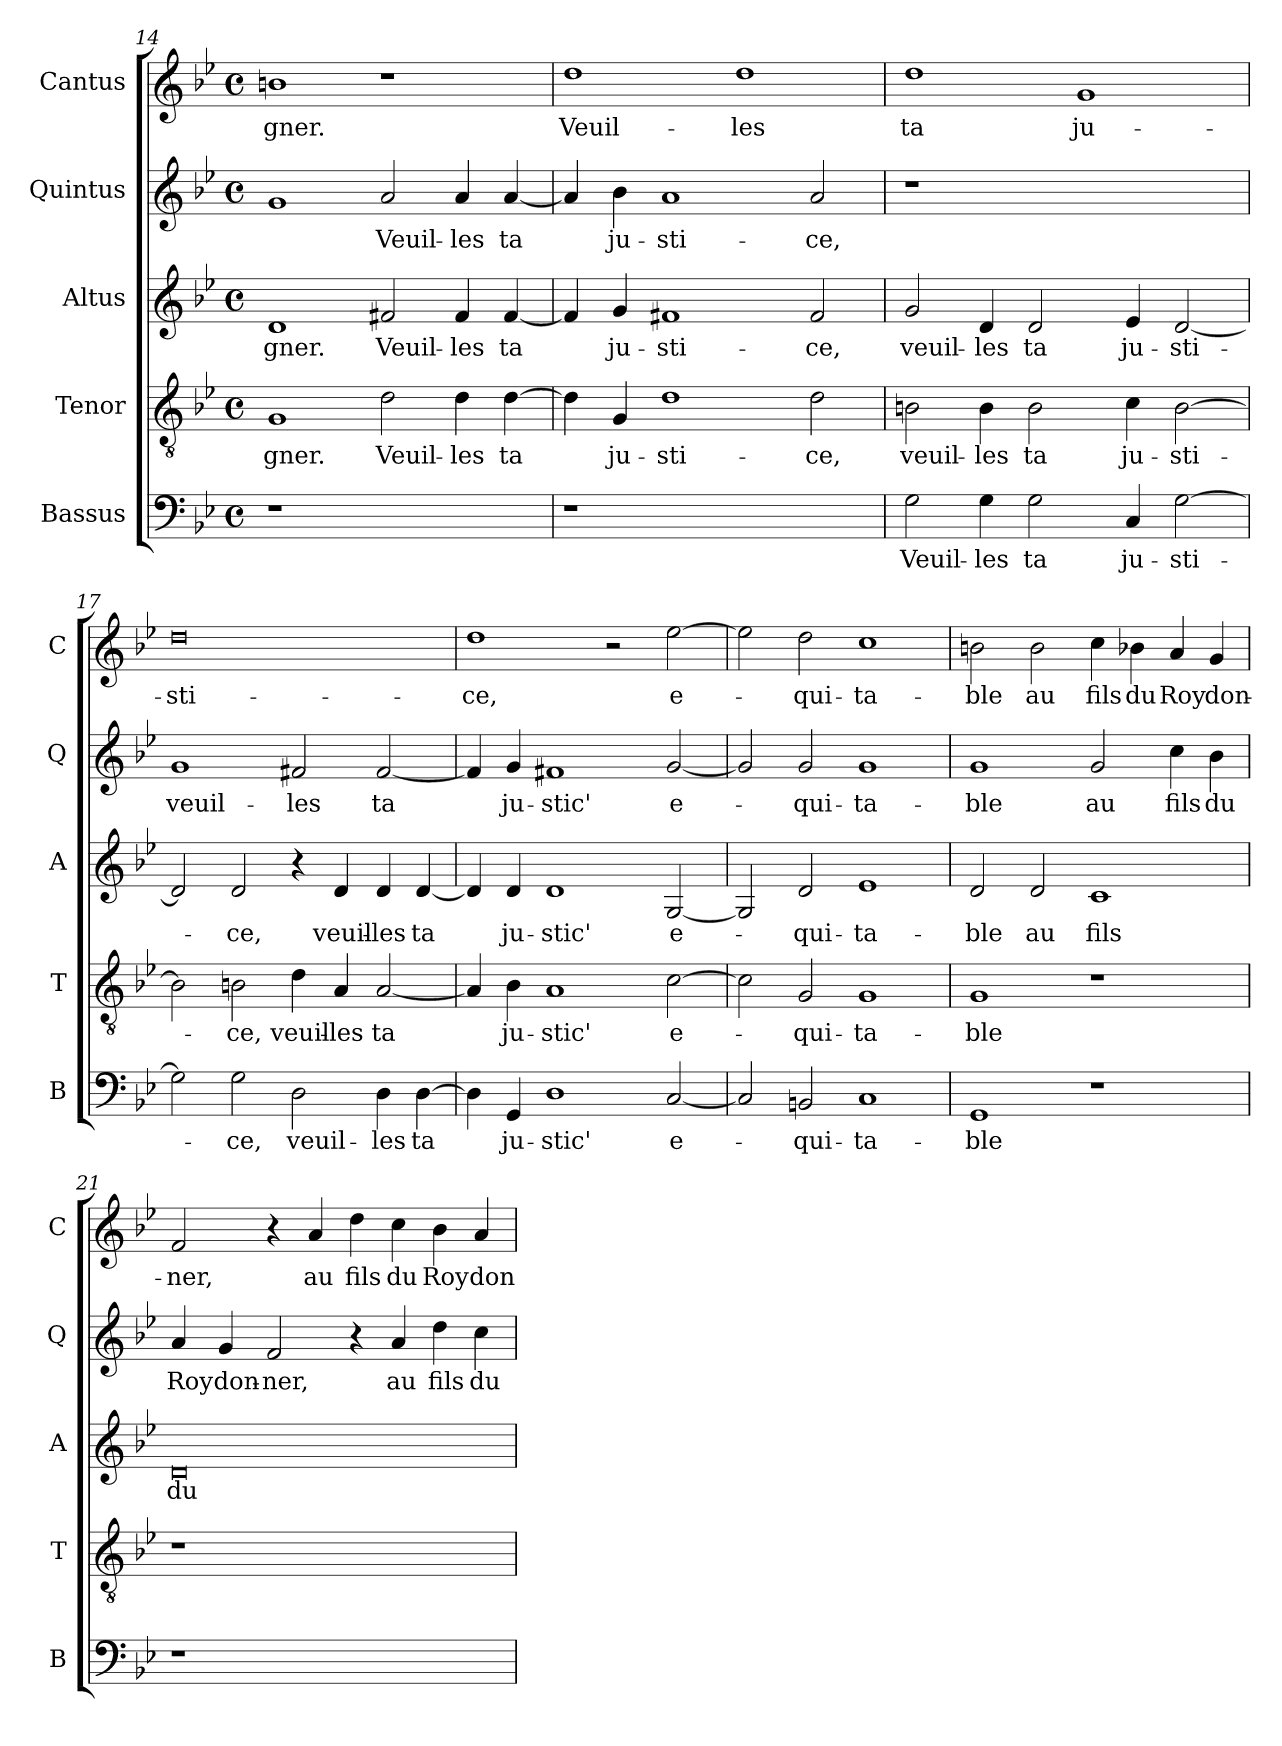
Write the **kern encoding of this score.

**kern	**text	**kern	**text	**kern	**text	**kern	**text	**kern	**text
*part5	*part5	*part4	*part4	*part3	*part3	*part2	*part2	*part1	*part1
*staff5	*staff5	*staff4	*staff4	*staff3	*staff3	*staff2	*staff2	*staff1	*staff1
*I"Bassus	*	*I"Tenor	*	*I"Altus	*	*I"Quintus	*	*I"Cantus	*
*I'B	*	*I'T	*	*I'A	*	*I'Q	*	*I'C	*
!!LO:LB:g=z
*clefF4	*	*clefGv2	*	*clefG2	*	*clefG2	*	*clefG2	*
*k[b-e-]	*	*k[b-e-]	*	*k[b-e-]	*	*k[b-e-]	*	*k[b-e-]	*
*B-:	*	*B-:	*	*B-:	*	*B-:	*	*B-:	*
*M4/4	*	*M4/4	*	*M4/4	*	*M4/4	*	*M4/4	*
*met(c)	*	*met(c)	*	*met(c)	*	*met(c)	*	*met(c)	*
=14	=14	=14	=14	=14	=14	=14	=14	=14	=14
!	!	!	!LO:LY:b	!	!LO:LY:b	!	!	!	!LO:LY:b
1r	.	1G	-gner.	1d	-gner.	1g	.	1bn	-gner.
!	!	!	!LO:LY:b	!	!LO:LY:b	!	!LO:LY:b	!	!
1ryy	.	2d\	Veuil-	2f#X/	Veuil-	2a/	Veuil-	1r	.
!	!	!	!LO:LY:b	!	!LO:LY:b	!	!LO:LY:b	!	!
.	.	4d\	-les	4f#/	-les	4a/	-les	.	.
!	!	!	!LO:LY:b	!	!LO:LY:b	!	!LO:LY:b	!	!
.	.	[4d\	ta	[4f#/	ta	[4a/	ta	.	.
=15	=15	=15	=15	=15	=15	=15	=15	=15	=15
!	!	!	!	!	!	!	!	!	!LO:LY:b
1r	.	4d\]	.	4f#/]	.	4a/]	.	1dd	Veuil-
!	!	!	!LO:LY:b	!	!LO:LY:b	!	!LO:LY:b	!	!
.	.	4G/	ju-	4g/	ju-	4b-\	ju-	.	.
!	!	!	!LO:LY:b	!	!LO:LY:b	!	!LO:LY:b	!	!
.	.	1d	-sti-	1f#X	-sti-	1a	-sti-	.	.
!	!	!	!	!	!	!	!	!	!LO:LY:b
1ryy	.	.	.	.	.	.	.	1dd	-les
!	!	!	!LO:LY:b	!	!LO:LY:b	!	!LO:LY:b	!	!
.	.	2d\	-ce,	2f#/	-ce,	2a/	-ce,	.	.
=16	=16	=16	=16	=16	=16	=16	=16	=16	=16
!	!LO:LY:b	!	!LO:LY:b	!	!LO:LY:b	!	!	!	!LO:LY:b
2G\	Veuil-	2Bn\	veuil-	2g/	veuil-	1r	.	1dd	ta
!	!LO:LY:b	!	!LO:LY:b	!	!LO:LY:b	!	!	!	!
4G\	-les	4B\	-les	4d/	-les	.	.	.	.
!	!LO:LY:b	!	!LO:LY:b	!	!LO:LY:b	!	!	!	!
2G\	ta	2B\	ta	2d/	ta	.	.	.	.
!	!	!	!	!	!	!	!	!	!LO:LY:b
.	.	.	.	.	.	1ryy	.	1g	ju-
!	!LO:LY:b	!	!LO:LY:b	!	!LO:LY:b	!	!	!	!
4C/	ju-	4c\	ju-	4e-/	ju-	.	.	.	.
!	!LO:LY:b	!	!LO:LY:b	!	!LO:LY:b	!	!	!	!
[2G\	-sti-	[2B\	-sti-	[2d/	-sti-	.	.	.	.
=17	=17	=17	=17	=17	=17	=17	=17	=17	=17
!	!	!	!	!	!	!	!LO:LY:b	!	!LO:LY:b
2G\]	.	2B\]	.	2d/]	.	1g	veuil-	0dd	-sti-
!	!LO:LY:b	!	!LO:LY:b	!	!LO:LY:b	!	!	!	!
2G\	-ce,	2Bn\	-ce,	2d/	-ce,	.	.	.	.
!	!LO:LY:b	!	!LO:LY:b	!	!	!	!LO:LY:b	!	!
2D\	veuil-	4d\	veuil-	4r	.	2f#X/	-les	.	.
!	!	!	!LO:LY:b	!	!LO:LY:b	!	!	!	!
.	.	4A/	-les	4d/	veuil-	.	.	.	.
!	!LO:LY:b	!	!LO:LY:b	!	!LO:LY:b	!	!LO:LY:b	!	!
4D\	-les	[2A/	ta	4d/	-les	[2f#/	ta	.	.
!	!LO:LY:b	!	!	!	!LO:LY:b	!	!	!	!
[4D\	ta	.	.	[4d/	ta	.	.	.	.
!!LO:PB:g=z
=18	=18	=18	=18	=18	=18	=18	=18	=18	=18
!	!	!	!	!	!	!	!	!	!LO:LY:b
4D\]	.	4A/]	.	4d/]	.	4f#/]	.	1dd	-ce,
!	!LO:LY:b	!	!LO:LY:b	!	!LO:LY:b	!	!LO:LY:b	!	!
4GG/	ju-	4B-i\	ju-	4d/	ju-	4g/	ju-	.	.
!	!LO:LY:b	!	!LO:LY:b	!	!LO:LY:b	!	!LO:LY:b	!	!
1D	-stic'	1A	-stic'	1d	-stic'	1f#X	-stic'	.	.
.	.	.	.	.	.	.	.	2r	.
!	!LO:LY:b	!	!LO:LY:b	!	!LO:LY:b	!	!LO:LY:b	!	!LO:LY:b
[2C/	e-	[2c\	e-	[2G/	e-	[2g/	e-	[2ee-\	e-
=19	=19	=19	=19	=19	=19	=19	=19	=19	=19
2C/]	.	2c\]	.	2G/]	.	2g/]	.	2ee-\]	.
!	!LO:LY:b	!	!LO:LY:b	!	!LO:LY:b	!	!LO:LY:b	!	!LO:LY:b
2BBn/	-qui-	2G/	-qui-	2d/	-qui-	2g/	-qui-	2dd\	-qui-
!	!LO:LY:b	!	!LO:LY:b	!	!LO:LY:b	!	!LO:LY:b	!	!LO:LY:b
1C	-ta-	1G	-ta-	1e-	-ta-	1g	-ta-	1cc	-ta-
=20	=20	=20	=20	=20	=20	=20	=20	=20	=20
!	!LO:LY:b	!	!LO:LY:b	!	!LO:LY:b	!	!LO:LY:b	!	!LO:LY:b
1GG	-ble	1G	-ble	2d/	-ble	1g	-ble	2bn\	-ble
!	!	!	!	!	!LO:LY:b	!	!	!	!LO:LY:b
.	.	.	.	2d/	au	.	.	2b\	au
!	!	!	!	!	!LO:LY:b	!	!LO:LY:b	!	!LO:LY:b
1r	.	1r	.	1c	fils	2g/	au	4cc\	fils
!	!	!	!	!	!	!	!	!	!LO:LY:b
.	.	.	.	.	.	.	.	4b-X\	du
!	!	!	!	!	!	!	!LO:LY:b	!	!LO:LY:b
.	.	.	.	.	.	4cc\	fils	4a/	Roy
!	!	!	!	!	!	!	!LO:LY:b	!	!LO:LY:b
.	.	.	.	.	.	4b-\	du	4g/	don-
=21	=21	=21	=21	=21	=21	=21	=21	=21	=21
!	!	!	!	!	!LO:LY:b	!	!LO:LY:b	!	!LO:LY:b
1r	.	1r	.	0d	du	4a/	Roy	2f/	-ner,
!	!	!	!	!	!	!	!LO:LY:b	!	!
.	.	.	.	.	.	4g/	don-	.	.
!	!	!	!	!	!	!	!LO:LY:b	!	!
.	.	.	.	.	.	2f/	-ner,	4r	.
!	!	!	!	!	!	!	!	!	!LO:LY:b
.	.	.	.	.	.	.	.	4a/	au
!	!	!	!	!	!	!	!	!	!LO:LY:b
1ryy	.	1ryy	.	.	.	4r	.	4dd\	fils
!	!	!	!	!	!	!	!LO:LY:b	!	!LO:LY:b
.	.	.	.	.	.	4a/	au	4cc\	du
!	!	!	!	!	!	!	!LO:LY:b	!	!LO:LY:b
.	.	.	.	.	.	4dd\	fils	4b-\	Roy
!	!	!	!	!	!	!	!LO:LY:b	!	!LO:LY:b
.	.	.	.	.	.	4cc\	du	4a/	don-
=	=	=	=	=	=	=	=	=	=
*-	*-	*-	*-	*-	*-	*-	*-	*-	*-
